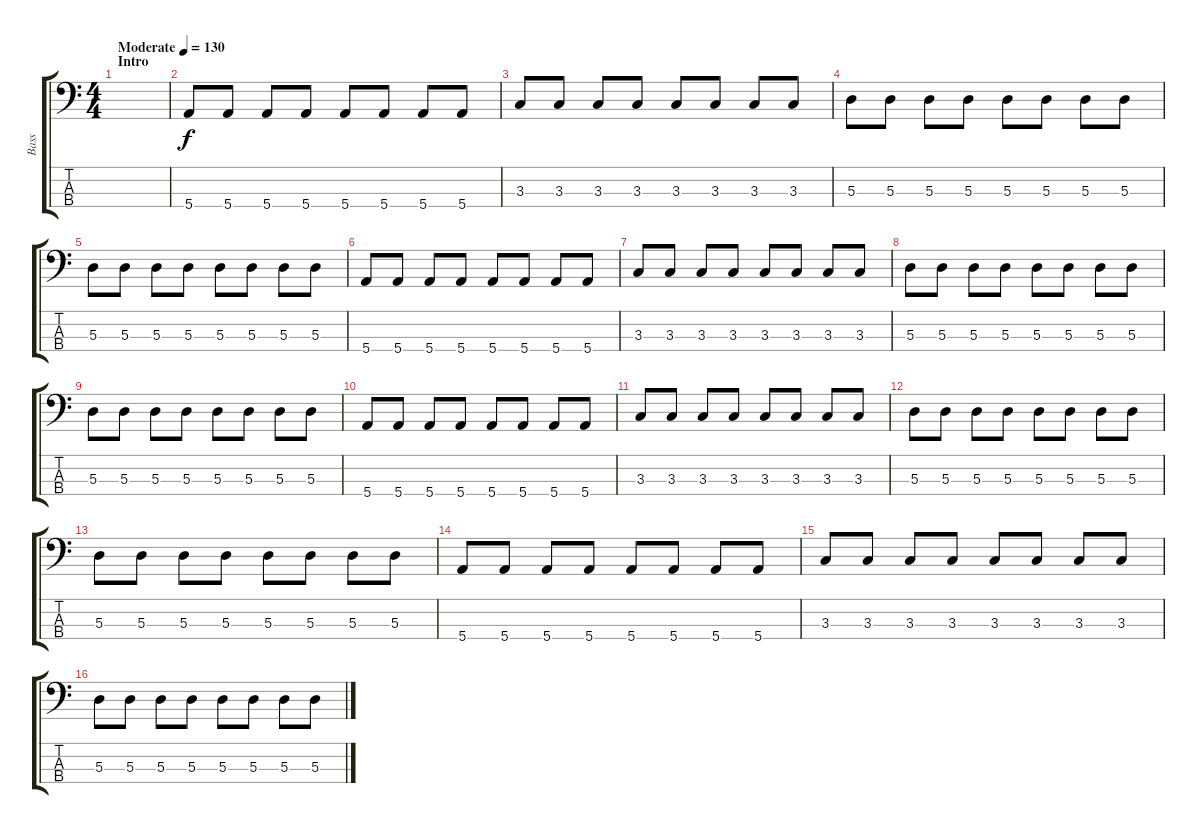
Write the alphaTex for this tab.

\track ("Bass" "Bass") {instrument electricbasspick}
\staff {score tabs}
\tuning (G2 D2 A1 E1) {hide}
\ts (4 4)
\section ("" "Intro")
\tempo (130 "Moderate")
\clef f4
\ks c
|
5.4.8 5.4.8 5.4.8 5.4.8 5.4.8 5.4.8 5.4.8 5.4.8 |
3.3.8 3.3.8 3.3.8 3.3.8 3.3.8 3.3.8 3.3.8 3.3.8 |
5.3.8 5.3.8 5.3.8 5.3.8 5.3.8 5.3.8 5.3.8 5.3.8 |
5.3.8 5.3.8 5.3.8 5.3.8 5.3.8 5.3.8 5.3.8 5.3.8 |
5.4.8 5.4.8 5.4.8 5.4.8 5.4.8 5.4.8 5.4.8 5.4.8 |
3.3.8 3.3.8 3.3.8 3.3.8 3.3.8 3.3.8 3.3.8 3.3.8 |
5.3.8 5.3.8 5.3.8 5.3.8 5.3.8 5.3.8 5.3.8 5.3.8 |
5.3.8 5.3.8 5.3.8 5.3.8 5.3.8 5.3.8 5.3.8 5.3.8 |
5.4.8 5.4.8 5.4.8 5.4.8 5.4.8 5.4.8 5.4.8 5.4.8 |
3.3.8 3.3.8 3.3.8 3.3.8 3.3.8 3.3.8 3.3.8 3.3.8 |
5.3.8 5.3.8 5.3.8 5.3.8 5.3.8 5.3.8 5.3.8 5.3.8 |
5.3.8 5.3.8 5.3.8 5.3.8 5.3.8 5.3.8 5.3.8 5.3.8 |
5.4.8 5.4.8 5.4.8 5.4.8 5.4.8 5.4.8 5.4.8 5.4.8 |
3.3.8 3.3.8 3.3.8 3.3.8 3.3.8 3.3.8 3.3.8 3.3.8 |
5.3.8 5.3.8 5.3.8 5.3.8 5.3.8 5.3.8 5.3.8 5.3.8
